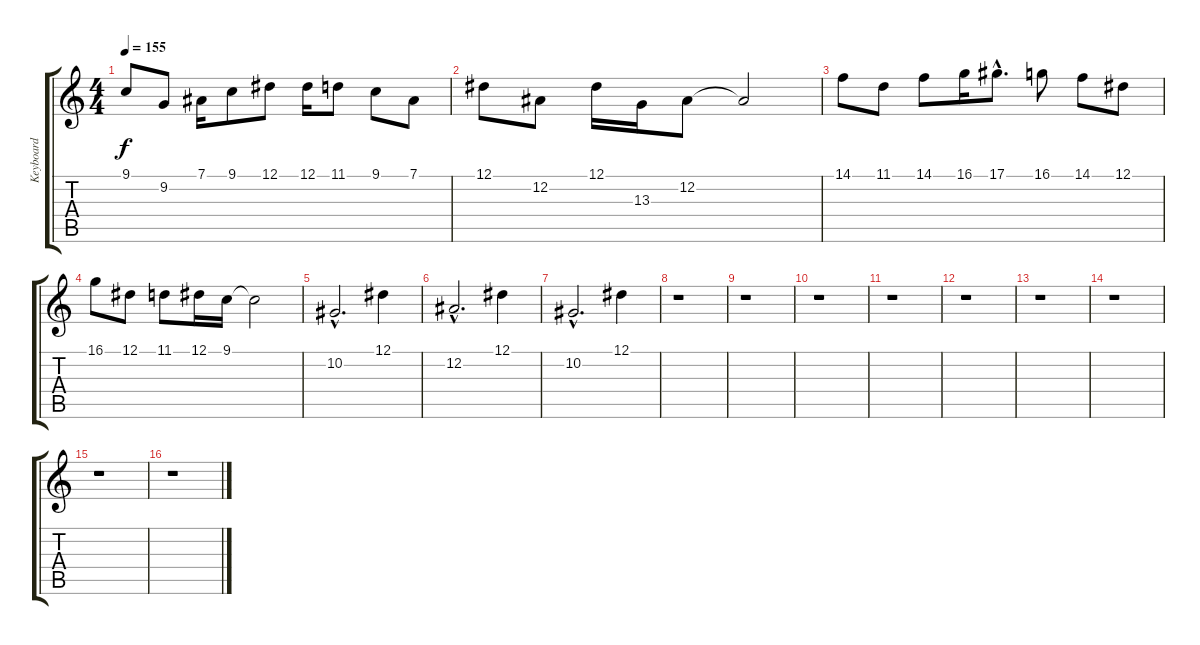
\track ("Keyboard" "Keyboard") {instrument synthbrass1}
\staff {score tabs}
\tuning (Eb4 Bb3 Gb3 Db3 Ab2 Eb2) {hide}
\ts (4 4)
\tempo 155
\clef g2
\ks c
9.1.8{dy f} 9.2.8 7.1.16 9.1.8 12.1.8 12.1.16 11.1.8 9.1.8 7.1.8 |
12.1.8 12.2.8 12.1.16 13.3.16 12.2.8 12.2{t}.2 |
14.1.8 11.1.8 14.1.8 16.1.16 17.1{hac}.8{d} 16.1.8 14.1.8 12.1.8 |
16.1.8 12.1.8 11.1.8 12.1.16 9.1.16 9.1{t}.2 |
10.2{hac}.2{d} 12.1.4 |
12.2{hac}.2{d} 12.1.4 |
10.2{hac}.2{d} 12.1.4 |
r.1 |
r.1 |
r.1 |
r.1 |
r.1 |
r.1 |
r.1 |
r.1 |
r.1
